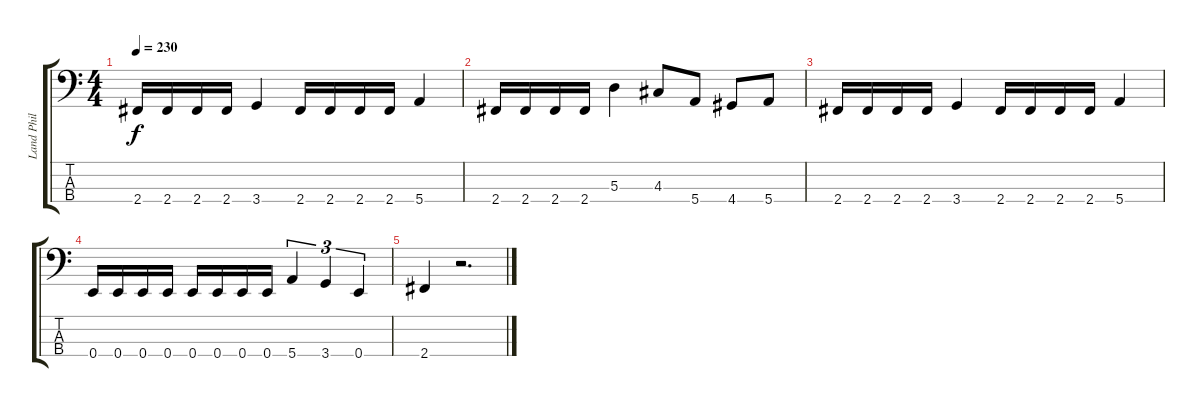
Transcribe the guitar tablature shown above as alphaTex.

\track ("Land Phil" "Land Phil") {instrument electricbasspick}
\staff {score tabs}
\tuning (G2 D2 A1 E1) {hide}
\ts (4 4)
\tempo 230
\clef f4
\ks c
2.4.16{dy f} 2.4.16 2.4.16 2.4.16 3.4.4 2.4.16 2.4.16 2.4.16 2.4.16 5.4.4 |
2.4.16 2.4.16 2.4.16 2.4.16 5.3.4 4.3.8 5.4.8 4.4.8 5.4.8 |
2.4.16 2.4.16 2.4.16 2.4.16 3.4.4 2.4.16 2.4.16 2.4.16 2.4.16 5.4.4 |
0.4.16 0.4.16 0.4.16 0.4.16 0.4.16 0.4.16 0.4.16 0.4.16 5.4.4{tu (3 2)} 3.4.4{tu (3 2)} 0.4.4{tu (3 2)} |
2.4.4 r.2{d}
